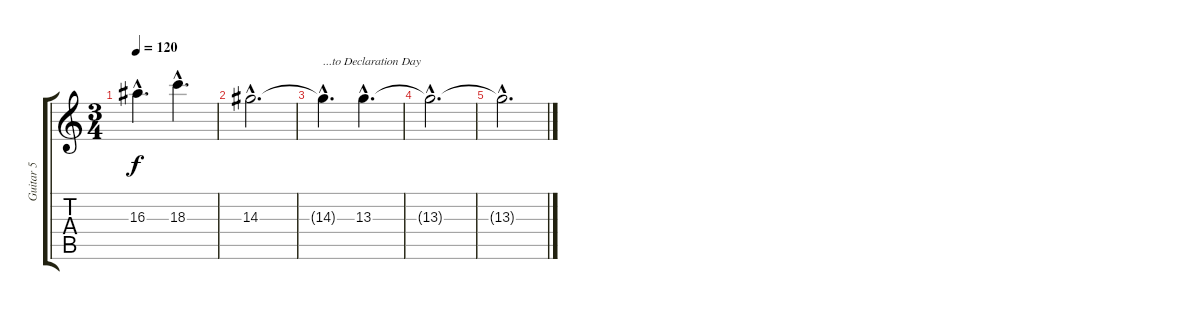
\track ("Guitar 5" "Guitar 5") {instrument overdrivenguitar}
\staff {score tabs}
\tuning (Eb4 Bb3 Gb3 Db3 Ab2 Eb2) {hide}
\ts (3 4)
\tempo 120
\clef g2
\ks c
16.3{hac t}.4{d dy f} 18.3{hac}.4{d} |
14.3{hac}.2{d} |
14.3{hac t}.4{d txt "...to Declaration Day"} 13.3{hac}.4{d} |
13.3{hac t}.2{d} |
13.3{hac t}.2{d}
